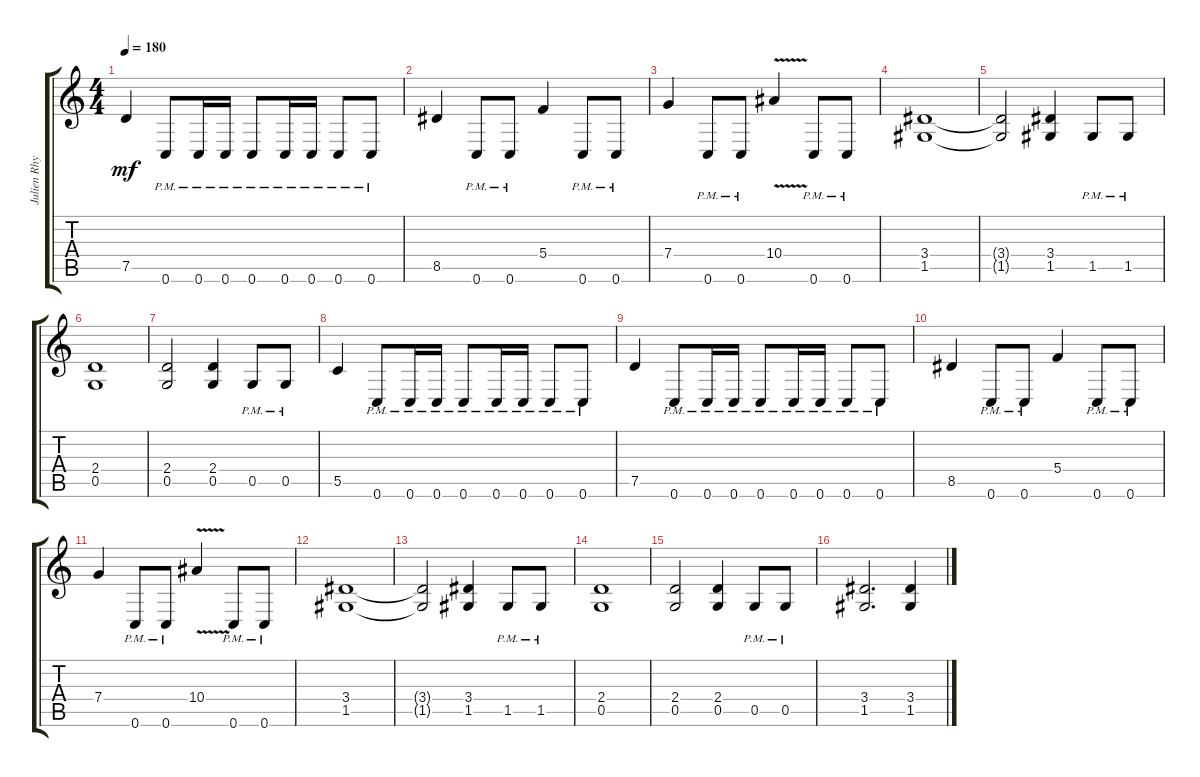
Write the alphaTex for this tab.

\track ("Julien Rhythm" "Julien Rhy") {instrument distortionguitar}
\staff {score tabs}
\tuning (D4 A3 F3 C3 G2 C2) {hide}
\ts (4 4)
\tempo 180
\clef g2
\ks c
7.5.4{dy mf} 0.6{pm}.8 0.6{pm}.16 0.6{pm}.16 0.6{pm}.8 0.6{pm}.16 0.6{pm}.16 0.6{pm}.8 0.6{pm}.8 |
8.5.4 0.6{pm}.8 0.6{pm}.8 5.4.4 0.6{pm}.8 0.6{pm}.8 |
7.4.4 0.6{pm}.8 0.6{pm}.8 10.4{v}.4 0.6{pm}.8 0.6{pm}.8 |
(3.4 1.5).1 |
(3.4{t} 1.5{t}).2 (3.4 1.5).4 1.5{pm}.8 1.5{pm}.8 |
(2.4 0.5).1 |
(2.4 0.5).2 (2.4 0.5).4 0.5{pm}.8 0.5{pm}.8 |
5.5.4 0.6{pm}.8 0.6{pm}.16 0.6{pm}.16 0.6{pm}.8 0.6{pm}.16 0.6{pm}.16 0.6{pm}.8 0.6{pm}.8 |
7.5.4 0.6{pm}.8 0.6{pm}.16 0.6{pm}.16 0.6{pm}.8 0.6{pm}.16 0.6{pm}.16 0.6{pm}.8 0.6{pm}.8 |
8.5.4 0.6{pm}.8 0.6{pm}.8 5.4.4 0.6{pm}.8 0.6{pm}.8 |
7.4.4 0.6{pm}.8 0.6{pm}.8 10.4{v}.4 0.6{pm}.8 0.6{pm}.8 |
(3.4 1.5).1 |
(3.4{t} 1.5{t}).2 (3.4 1.5).4 1.5{pm}.8 1.5{pm}.8 |
(2.4 0.5).1 |
(2.4 0.5).2 (2.4 0.5).4 0.5{pm}.8 0.5{pm}.8 |
\section ("" "")
(3.4 1.5).2{d} (3.4 1.5).4
